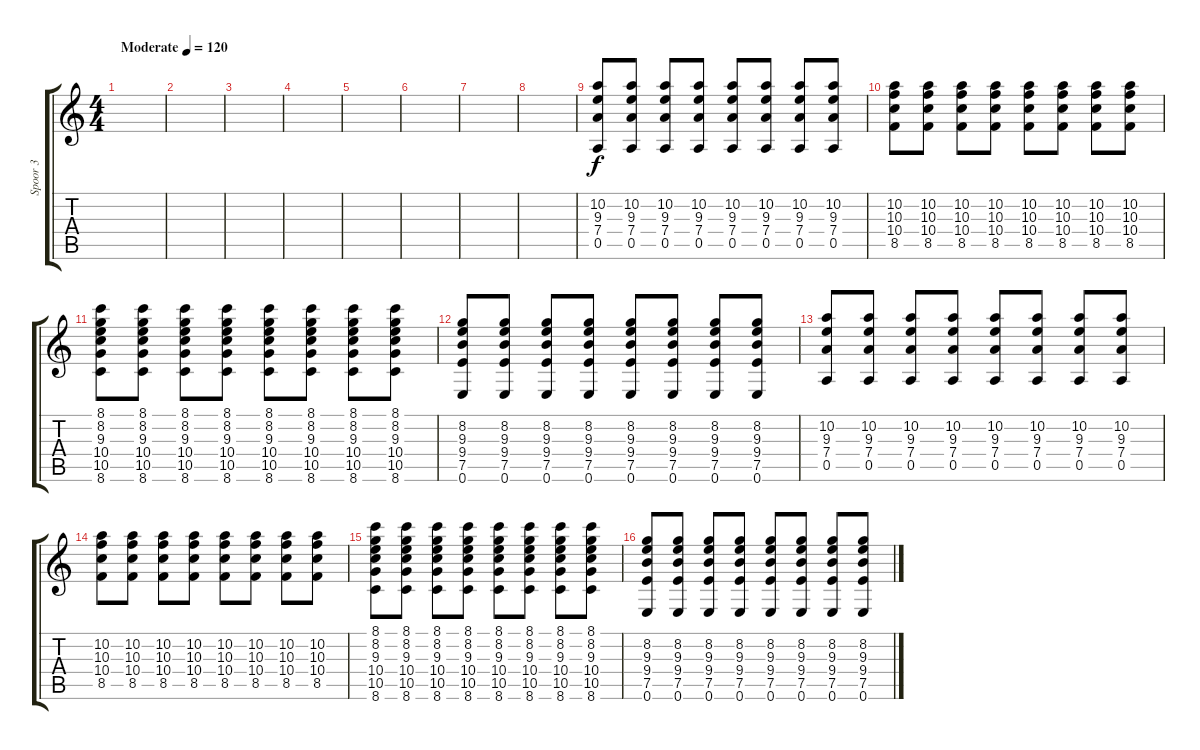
\track ("Spoor 3" "Spoor 3") {instrument acousticguitarsteel}
\staff {score tabs}
\tuning (E4 B3 G3 D3 A2 E2) {hide}
\ts (4 4)
\tempo (120 "Moderate")
\clef g2
\ks c
|
|
|
|
|
|
|
|
(10.2 9.3 7.4 0.5).8 (10.2 9.3 7.4 0.5).8 (10.2 9.3 7.4 0.5).8 (10.2 9.3 7.4 0.5).8 (10.2 9.3 7.4 0.5).8 (10.2 9.3 7.4 0.5).8 (10.2 9.3 7.4 0.5).8 (10.2 9.3 7.4 0.5).8 |
(10.2 10.3 10.4 8.5).8 (10.2 10.3 10.4 8.5).8 (10.2 10.3 10.4 8.5).8 (10.2 10.3 10.4 8.5).8 (10.2 10.3 10.4 8.5).8 (10.2 10.3 10.4 8.5).8 (10.2 10.3 10.4 8.5).8 (10.2 10.3 10.4 8.5).8 |
(8.1 8.2 9.3 10.4 10.5 8.6).8 (8.1 8.2 9.3 10.4 10.5 8.6).8 (8.1 8.2 9.3 10.4 10.5 8.6).8 (8.1 8.2 9.3 10.4 10.5 8.6).8 (8.1 8.2 9.3 10.4 10.5 8.6).8 (8.1 8.2 9.3 10.4 10.5 8.6).8 (8.1 8.2 9.3 10.4 10.5 8.6).8 (8.1 8.2 9.3 10.4 10.5 8.6).8 |
(8.2 9.3 9.4 7.5 0.6).8 (8.2 9.3 9.4 7.5 0.6).8 (8.2 9.3 9.4 7.5 0.6).8 (8.2 9.3 9.4 7.5 0.6).8 (8.2 9.3 9.4 7.5 0.6).8 (8.2 9.3 9.4 7.5 0.6).8 (8.2 9.3 9.4 7.5 0.6).8 (8.2 9.3 9.4 7.5 0.6).8 |
(10.2 9.3 7.4 0.5).8 (10.2 9.3 7.4 0.5).8 (10.2 9.3 7.4 0.5).8 (10.2 9.3 7.4 0.5).8 (10.2 9.3 7.4 0.5).8 (10.2 9.3 7.4 0.5).8 (10.2 9.3 7.4 0.5).8 (10.2 9.3 7.4 0.5).8 |
(10.2 10.3 10.4 8.5).8 (10.2 10.3 10.4 8.5).8 (10.2 10.3 10.4 8.5).8 (10.2 10.3 10.4 8.5).8 (10.2 10.3 10.4 8.5).8 (10.2 10.3 10.4 8.5).8 (10.2 10.3 10.4 8.5).8 (10.2 10.3 10.4 8.5).8 |
(8.1 8.2 9.3 10.4 10.5 8.6).8 (8.1 8.2 9.3 10.4 10.5 8.6).8 (8.1 8.2 9.3 10.4 10.5 8.6).8 (8.1 8.2 9.3 10.4 10.5 8.6).8 (8.1 8.2 9.3 10.4 10.5 8.6).8 (8.1 8.2 9.3 10.4 10.5 8.6).8 (8.1 8.2 9.3 10.4 10.5 8.6).8 (8.1 8.2 9.3 10.4 10.5 8.6).8 |
(8.2 9.3 9.4 7.5 0.6).8 (8.2 9.3 9.4 7.5 0.6).8 (8.2 9.3 9.4 7.5 0.6).8 (8.2 9.3 9.4 7.5 0.6).8 (8.2 9.3 9.4 7.5 0.6).8 (8.2 9.3 9.4 7.5 0.6).8 (8.2 9.3 9.4 7.5 0.6).8 (8.2 9.3 9.4 7.5 0.6).8
